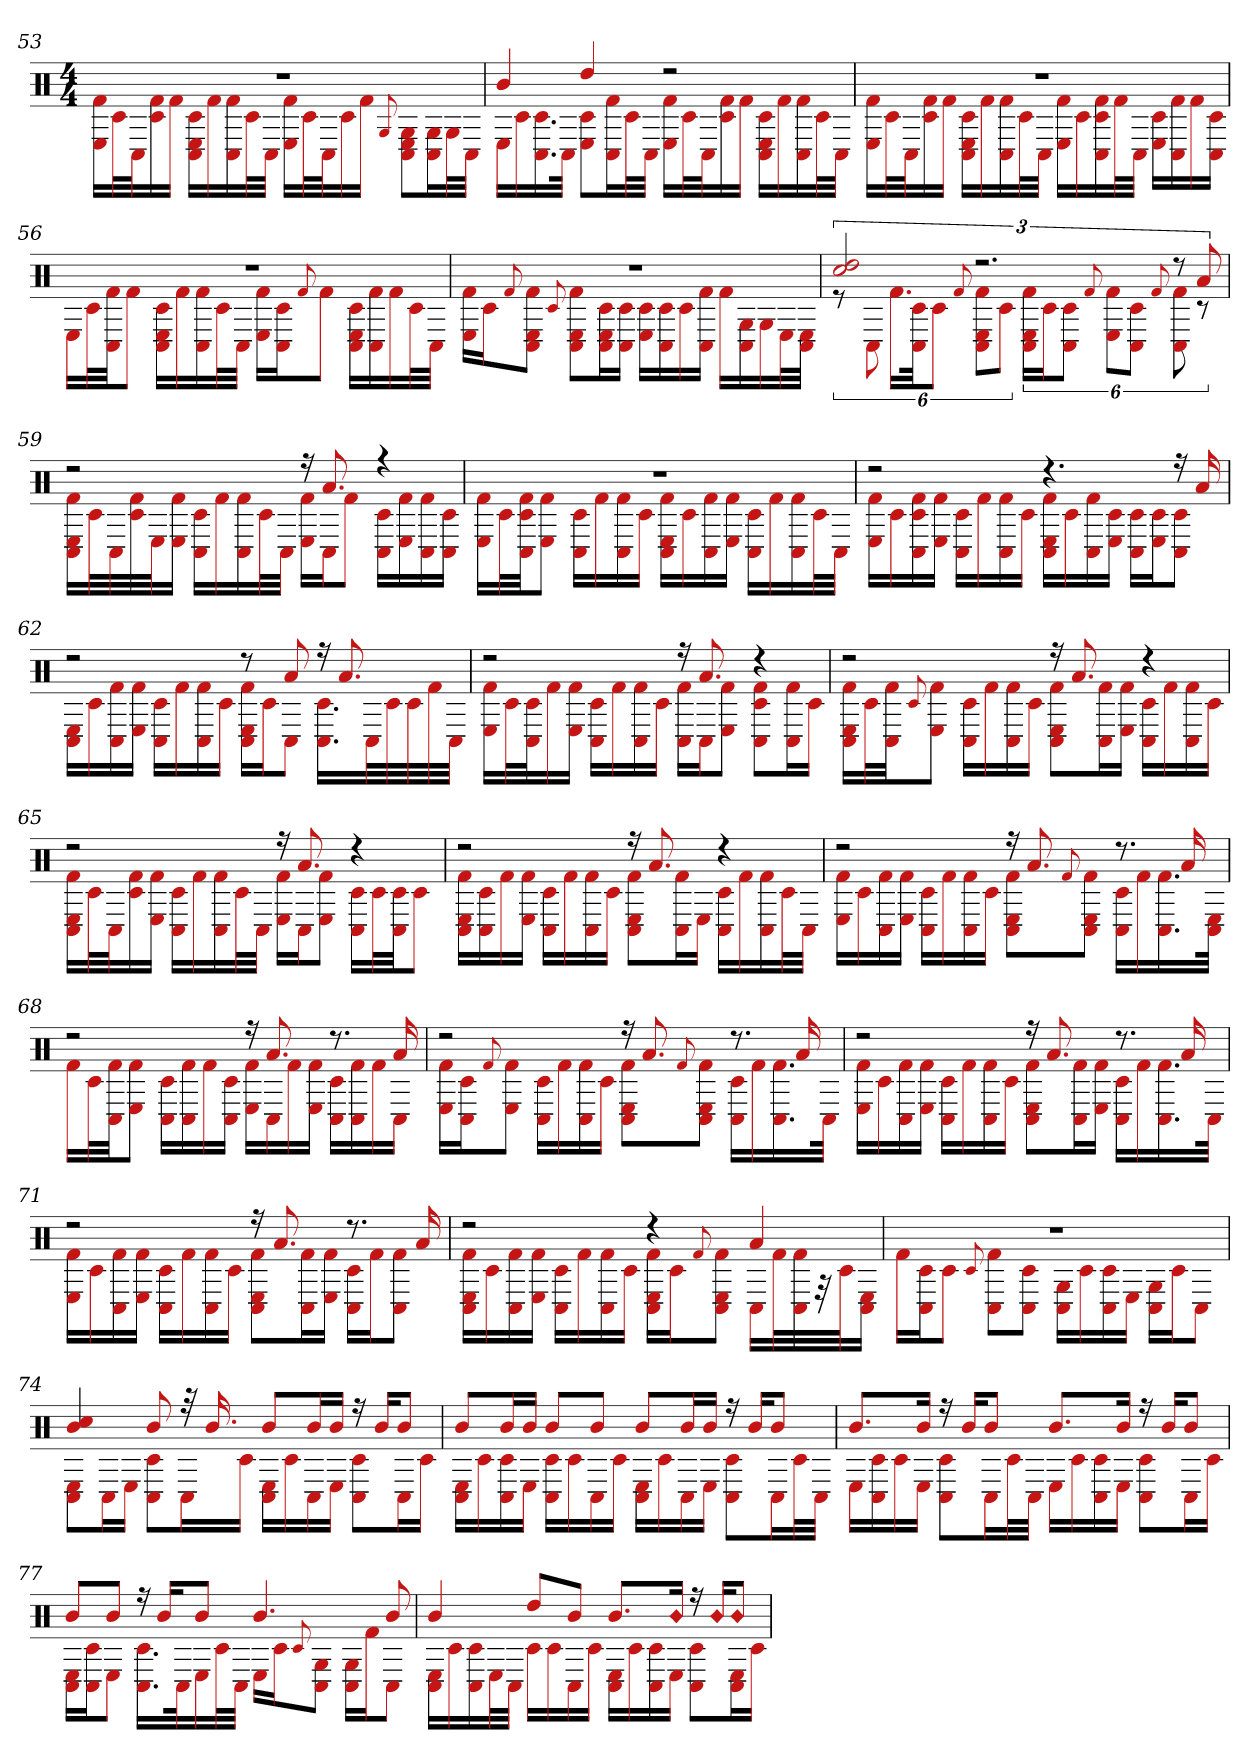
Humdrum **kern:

**kern
*part1
*staff1
*clefX
*k[]
*M4/4
=53
*^
1r	16E 16f#LL
.	32c#L
.	32C#J
.	16f# 16c#
.	16f#JJ
.	16C# 16c# 16ELL
.	16f#
.	16C# 16f#
.	32c#L
.	32C#JJJ
.	16E 16f#LL
.	32c#L
.	32C#J
.	16c#
.	16f#JJ
.	8qqG
.	8C# 8E 8GL
.	16C# 16GL
.	32GL
.	32C#JJJ
=54	=54
4b	16ELL
.	16c#
.	16.C# 16.c#
.	32C#JJk
4dd	8E 8c#L
.	16C# 16f#L
.	32c#L
.	32C#JJJ
2r	16E 16f#LL
.	32c#L
.	32C#J
.	16f# 16c#
.	16f#JJ
.	16C# 16c# 16ELL
.	16f#
.	16C# 16f#
.	32c#L
.	32C#JJJ
=55	=55
1r	16E 16f#LL
.	32c#L
.	32C#J
.	16c# 16f#
.	16f#JJ
.	16C# 16c# 16ELL
.	16f#
.	16C# 16f#
.	32c#L
.	32C#JJJ
.	16E 16f#LL
.	16c#
.	16C# 16c# 16f#
.	32f#L
.	32C#JJJ
.	16c# 16ELL
.	16f# 16C#
.	16f#
.	16c# 16C#JJ
=56	=56
1r	16ELL
.	32c#L
.	32C# 32f#JJ
.	8f#J
.	16C# 16c# 16ELL
.	16f#
.	16C# 16f#
.	32c#L
.	32C#JJJ
.	16E 16f#LL
.	16c# 16C#J
.	8qqf#
.	8f#J
.	16C# 16c# 16ELL
.	16f# 16C#
.	16f#
.	32c#L
.	32C#JJJ
=57	=57
1r	16E 16f#LL
.	16c#J
.	8qqf#
.	8C# 8E 8f#J
.	8qqc#
.	8C# 8E 8f#L
.	16C# 16c# 16EL
.	16c# 16C#JJ
.	16c# 16ELL
.	16c# 16C#
.	16c#
.	16f# 16C#JJ
.	16f#LL
.	16G 16C#
.	16G
.	32EL
.	32C# 32EJJJ
=58	=58
3dd 3cc#	12r
.	12C#
.	24.f#LL
.	48C# 48c#Jk
.	12c#J
.	8qqf#
3.r	12C# 12E 12f#L
.	12c#J
.	24C# 24E 24f#LL
.	24c#J
.	12C# 12c#J
.	8qqf#
.	12E 12f#L
.	12C# 12c#J
.	8qqf#
12r	12C# 12f#
12a	12r
=59	=59
2r	16C# 16f# 16ELL
.	32c#L
.	32C#
.	32f# 32c#
.	32EJ
.	16f# 16EJJ
.	16C# 16c#LL
.	16f#
.	16C# 16f#
.	32c#L
.	32C#JJJ
16r	16E 16f#LL
8.a	16C#J
.	8f#J
4r	16C# 16c#LL
.	16f# 16E
.	16C# 16f#
.	16c# 16C#JJ
=60	=60
1r	16E 16f#LL
.	32c#L
.	32C# 32f# 32c#JJ
.	8f# 8EJ
.	16C# 16c#LL
.	16f#
.	16f# 16C#
.	16c#JJ
.	16C# 16f# 16ELL
.	16c#
.	16C# 16f#
.	16f# 16EJJ
.	16C# 16c#LL
.	16f#
.	16C# 16f#
.	32c#L
.	32C#JJJ
=61	=61
2r	16E 16f#LL
.	16c#
.	16C# 16f# 16c#
.	16f# 16EJJ
.	16C# 16c#LL
.	16f#
.	16C# 16f#
.	16c#JJ
4.r	16C# 16E 16f#LL
.	16c#
.	16C# 16f#
.	16c# 16EJJ
.	16C# 16c#LL
.	16c# 16EJ
16r	8C# 8c#J
16a	.
=62	=62
2r	16C# 16ELL
.	16c#
.	16C# 16f#
.	16f# 16EJJ
.	16C# 16c#LL
.	16f#
.	16f# 16C#
.	16c#JJ
8r	16C# 16f# 16ELL
.	16c#J
8a	8C#J
16r	16.C# 16.c#LL
8.a	.
.	32C#L
.	32c#
.	32c#
.	32f#
.	32C#JJJ
=63	=63
2r	16f# 16ELL
.	32c#L
.	32C# 32c#J
.	16f#
.	16E 16f#JJ
.	16C# 16c#LL
.	16f#
.	16C# 16f#
.	16c#JJ
16r	16C# 16f#LL
8.a	16C#J
.	8f# 8EJ
4r	8C# 8c# 8f#L
.	16C# 16f#L
.	16c#JJ
=64	=64
2r	16C# 16f# 16ELL
.	32c#L
.	32C# 32f#JJ
.	8qqc#
.	8f# 8EJ
.	16C# 16c#LL
.	16f#
.	16f# 16C#
.	16c#JJ
16r	8C# 8f# 8EL
8.a	.
.	16C# 16f#L
.	16f# 16EJJ
4r	16C# 16c#LL
.	16f#
.	16C# 16f#
.	16c#JJ
=65	=65
2r	16C# 16E 16f#LL
.	32c#L
.	32C#J
.	16c# 16f#
.	16E 16f#JJ
.	16C# 16c#LL
.	16f#
.	16C# 16f#
.	32c#L
.	32C#JJJ
16r	16E 16f#LL
8.a	16C#J
.	8f# 8EJ
4r	16C# 16c#LL
.	32c#L
.	32C# 32c#JJ
.	8c#J
=66	=66
2r	16C# 16E 16f#LL
.	16c# 16C#
.	16f#
.	16f# 16EJJ
.	16C# 16c#LL
.	16f#
.	16C# 16f#
.	16c#JJ
16r	8C# 8f# 8EL
8.a	.
.	16C# 16f#L
.	16EJJ
4r	16C# 16c#LL
.	16f#
.	16C# 16f#
.	32c#L
.	32C#JJJ
=67	=67
2r	16E 16f#LL
.	16c#
.	16C# 16f#
.	16f# 16EJJ
.	16C# 16c#LL
.	16f#
.	16f# 16C#
.	16c#JJ
16r	8C# 8f# 8EL
8.a	.
.	8qqf#
.	8C# 8f# 8EJ
8.r	16C# 16c#LL
.	16f#
.	16.C# 16.f#
16a	.
.	32C# 32EJJk
=68	=68
2r	16f#LL
.	32c#L
.	32C# 32f#JJ
.	8E 8f#J
.	16C# 16c#LL
.	16f# 16C#
.	16f#
.	16c# 16C#JJ
16r	16E 16f#LL
8.a	16C#
.	16f#
.	16E 16f#JJ
8.r	16C# 16c#LL
.	16f# 16C#
.	16f#
16a	16C#JJ
=69	=69
2r	16E 16f#LL
.	16c# 16C#J
.	8qqf#
.	8f# 8EJ
.	16C# 16c#LL
.	16f#
.	16C# 16f#
.	16c#JJ
16r	8C# 8E 8f#L
8.a	.
.	8qqf#
.	8C# 8E 8f#J
8.r	16C# 16c#LL
.	16f#
.	16.C# 16.f#
16a	.
.	32C#JJk
=70	=70
2r	16E 16f#LL
.	16c#
.	16C# 16f#
.	16f# 16EJJ
.	16C# 16c#LL
.	16f#
.	16C# 16f#
.	16c#JJ
16r	8C# 8f# 8EL
8.a	.
.	16C# 16f#L
.	16f# 16EJJ
8.r	16C# 16c#LL
.	16f#
.	16.C# 16.f#
16a	.
.	32C#JJk
=71	=71
2r	16E 16f#LL
.	16c#
.	16C# 16f#
.	16E 16f#JJ
.	16C# 16c#LL
.	16f#
.	16C# 16f#
.	16c#JJ
16r	8C# 8E 8f#L
8.a	.
.	16C# 16f#L
.	16f# 16EJJ
8.r	16C# 16c#LL
.	16f#J
.	8C# 8f#J
16a	.
=72	=72
2r	16C# 16E 16f#LL
.	16c#
.	16C# 16f#
.	16f# 16EJJ
.	16C# 16c#LL
.	16f#
.	16C# 16f#
.	16c#JJ
4r	16C# 16E 16f#LL
.	16c#J
.	8qqf#
.	8C# 8f# 8EJ
4a	16C#LL
.	32f#L
.	32C# 32f#
.	32r
.	32c#J
.	16C# 16EJJ
=73	=73
1r	16f#LL
.	16c# 16C#J
.	8c#J
.	8qqc#
.	8C# 8f#L
.	8C# 8c#J
.	16C# 16GLL
.	16c#
.	16C# 16c#
.	16EJJ
.	16G 16C#LL
.	16c#J
.	8C#J
=74	=74
4cc# 4b	8C# 8EL
.	16C#L
.	16EJJ
8b	8C# 8c#L
32r	16C#L
16.b	.
.	16c#JJ
8bL	16C# 16ELL
.	16c#
16bL	16C#
16bJJ	16EJJ
16r	8c# 8C#L
16bKL	.
8bJ	16C#L
.	16c#JJ
=75	=75
8bL	16C# 16ELL
.	16c#
16bL	16c# 16C#
16bJJ	16EJJ
8bL	16C# 16c#LL
.	16c#
8bJ	16C#
.	16c#JJ
8bL	16C# 16ELL
.	16c#
16bL	16C#
16bJJ	16EJJ
16r	8C# 8c#L
16bKL	.
8bJ	16C#L
.	32c#L
.	32C#JJJ
=76	=76
8.bL	16ELL
.	16c# 16C#
.	16c#
16bJk	16EJJ
16r	8C# 8c#L
16bKL	.
8bJ	16C#L
.	32c#L
.	32C#JJJ
8.bL	16ELL
.	16c#
.	16C# 16c#
16bJk	16EJJ
16r	8C# 8c#L
16bKL	.
8bJ	16C#L
.	16c#JJ
=77	=77
8bL	16C# 16ELL
.	16c# 16C#J
8bJ	8EJ
16r	16.C# 16.c#LL
16bKL	.
.	32C#k
8bJ	16E
.	32c#L
.	32C#JJJ
4.b	16ELL
.	16c#J
.	8qqc#
.	8C# 8GJ
.	16C# 16GLL
.	16f#J
8b	8C#J
=78	=78
4b	16C# 16ELL
.	16c#
.	16C# 16c#
.	32EL
.	32C#JJJ
8ddL	16c#LL
.	16c#
8bJ	16C#
.	16c#JJ
8.bL	16C# 16ELL
.	16c#
.	16C# 16c#
!LO:N:head=diamond	!
16bJk	16EJJ
16r	8C# 8c#L
!LO:N:head=diamond	!
16bKL	.
!LO:N:head=diamond	!
8bJ	16C# 16EL
.	16c#JJ
*v	*v
=
*-
